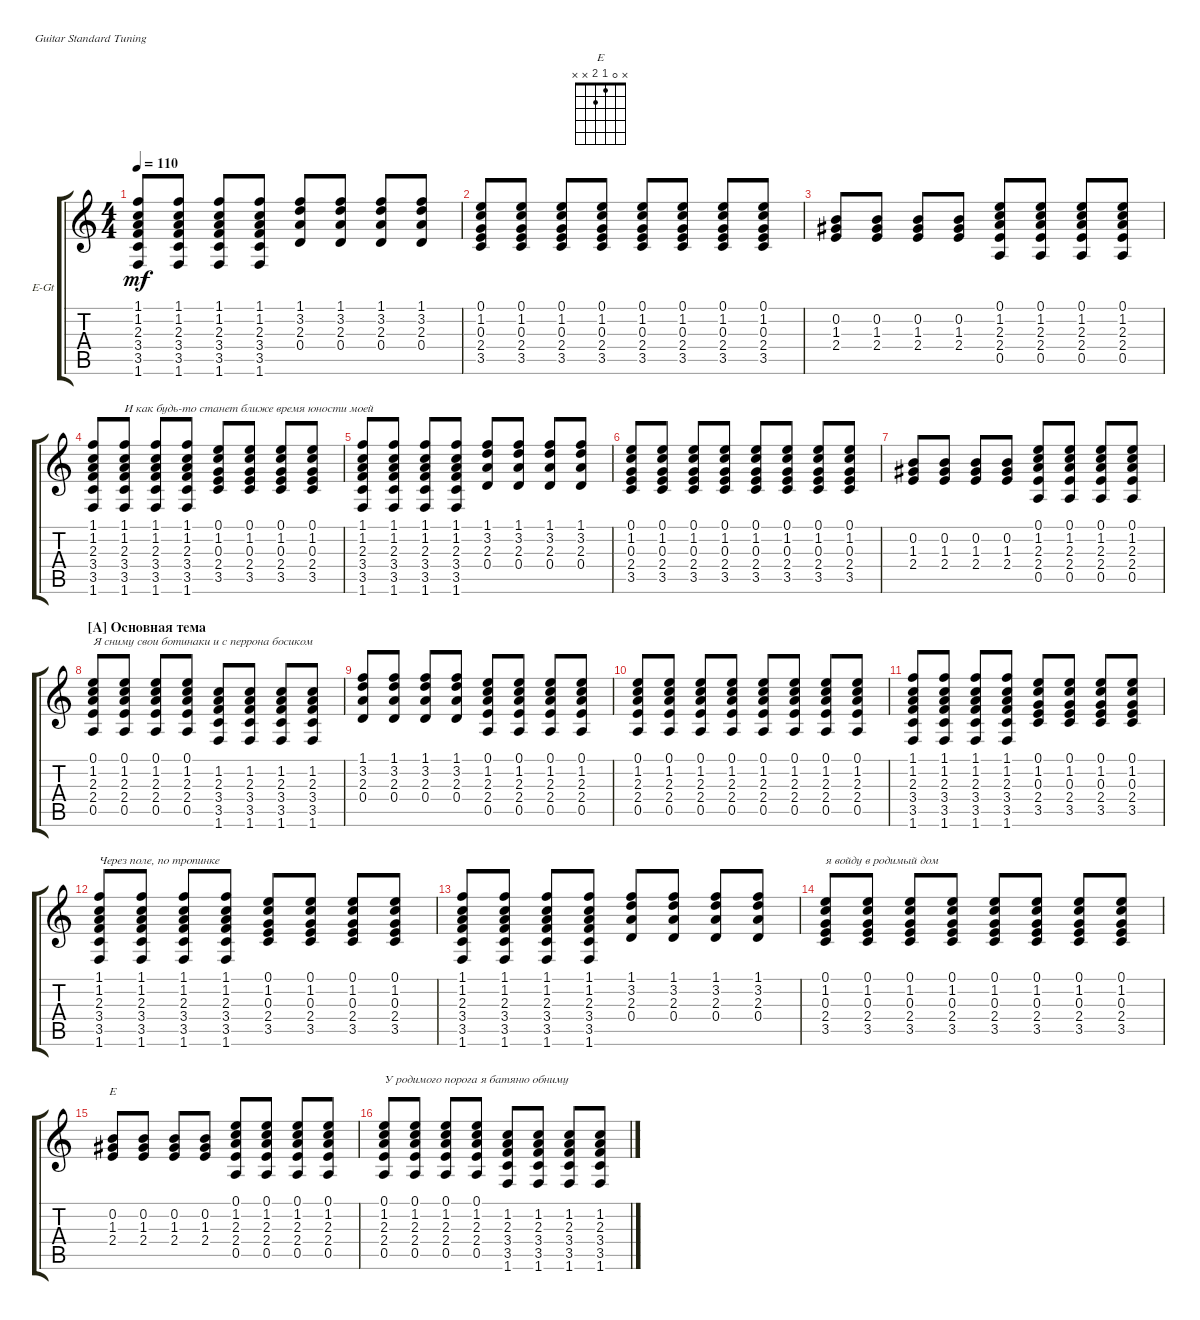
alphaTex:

\defaultSystemsLayout 4
\bracketExtendMode groupsimilarinstruments
\firstSystemTrackNameOrientation horizontal
\otherSystemsTrackNameOrientation horizontal
\track ("Electric Guitar (Clean)" "E-Gt") {instrument electricguitarclean}
\staff {score tabs}
\tuning (E4 B3 G3 D3 A2 E2)
\chord ("E" x 0 1 2 x x)
\ts (4 4)
\tempo 110
\clef g2
\ks c
(1.6 3.5 3.4 2.3 1.2 1.1).8{dy mf} (1.6 3.5 3.4 2.3 1.2 1.1).8 (1.6 3.5 3.4 2.3 1.2 1.1).8 (1.6 3.5 3.4 2.3 1.2 1.1).8 (0.4 2.3 3.2 1.1).8 (0.4 2.3 3.2 1.1).8 (0.4 2.3 3.2 1.1).8 (0.4 2.3 3.2 1.1).8 |
(3.5 2.4 0.3 1.2 0.1).8 (3.5 2.4 0.3 1.2 0.1).8 (3.5 2.4 0.3 1.2 0.1).8 (3.5 2.4 0.3 1.2 0.1).8 (3.5 2.4 0.3 1.2 0.1).8 (3.5 2.4 0.3 1.2 0.1).8 (3.5 2.4 0.3 1.2 0.1).8 (3.5 2.4 0.3 1.2 0.1).8 |
(2.4 1.3 0.2).8 (2.4 1.3 0.2).8 (2.4 1.3 0.2).8 (2.4 1.3 0.2).8 (0.5 2.4 2.3 1.2 0.1).8 (0.5 2.4 2.3 1.2 0.1).8 (0.5 2.4 2.3 1.2 0.1).8 (0.5 2.4 2.3 1.2 0.1).8 |
(1.6 3.5 3.4 2.3 1.2 1.1).8 (1.6 3.5 3.4 2.3 1.2 1.1).8{txt "И как будь-то станет ближе время юности моей"} (1.6 3.5 3.4 2.3 1.2 1.1).8 (1.6 3.5 3.4 2.3 1.2 1.1).8 (3.5 2.4 0.3 1.2 0.1).8 (3.5 2.4 0.3 1.2 0.1).8 (3.5 2.4 0.3 1.2 0.1).8 (3.5 2.4 0.3 1.2 0.1).8 |
(1.6 3.5 3.4 2.3 1.2 1.1).8 (1.6 3.5 3.4 2.3 1.2 1.1).8 (1.6 3.5 3.4 2.3 1.2 1.1).8 (1.6 3.5 3.4 2.3 1.2 1.1).8 (0.4 2.3 3.2 1.1).8 (0.4 2.3 3.2 1.1).8 (0.4 2.3 3.2 1.1).8 (0.4 2.3 3.2 1.1).8 |
(3.5 2.4 0.3 1.2 0.1).8 (3.5 2.4 0.3 1.2 0.1).8 (3.5 2.4 0.3 1.2 0.1).8 (3.5 2.4 0.3 1.2 0.1).8 (3.5 2.4 0.3 1.2 0.1).8 (3.5 2.4 0.3 1.2 0.1).8 (3.5 2.4 0.3 1.2 0.1).8 (3.5 2.4 0.3 1.2 0.1).8 |
(2.4 1.3 0.2).8 (2.4 1.3 0.2).8 (2.4 1.3 0.2).8 (2.4 1.3 0.2).8 (0.5 2.4 2.3 1.2 0.1).8 (0.5 2.4 2.3 1.2 0.1).8 (0.5 2.4 2.3 1.2 0.1).8 (0.5 2.4 2.3 1.2 0.1).8 |
\section ("A" "Основная тема")
(0.5 2.4 2.3 1.2 0.1).8{txt "Я сниму свои ботинaки и с перрона босиком"} (0.5 2.4 2.3 1.2 0.1).8 (0.5 2.4 2.3 1.2 0.1).8 (0.5 2.4 2.3 1.2 0.1).8 (1.6 3.5 3.4 2.3 1.2).8 (1.6 3.5 3.4 2.3 1.2).8 (1.6 3.5 3.4 2.3 1.2).8 (1.6 3.5 3.4 2.3 1.2).8 |
(0.4 2.3 3.2 1.1).8 (0.4 2.3 3.2 1.1).8 (0.4 2.3 3.2 1.1).8 (0.4 2.3 3.2 1.1).8 (0.5 2.4 2.3 1.2 0.1).8 (0.5 2.4 2.3 1.2 0.1).8 (0.5 2.4 2.3 1.2 0.1).8 (0.5 2.4 2.3 1.2 0.1).8 |
(0.5 2.4 2.3 1.2 0.1).8 (0.5 2.4 2.3 1.2 0.1).8 (0.5 2.4 2.3 1.2 0.1).8 (0.5 2.4 2.3 1.2 0.1).8 (0.5 2.4 2.3 1.2 0.1).8 (0.5 2.4 2.3 1.2 0.1).8 (0.5 2.4 2.3 1.2 0.1).8 (0.5 2.4 2.3 1.2 0.1).8 |
(1.6 3.5 3.4 2.3 1.2 1.1).8 (1.6 3.5 3.4 2.3 1.2 1.1).8 (1.6 3.5 3.4 2.3 1.2 1.1).8 (1.6 3.5 3.4 2.3 1.2 1.1).8 (3.5 2.4 0.3 1.2 0.1).8 (3.5 2.4 0.3 1.2 0.1).8 (3.5 2.4 0.3 1.2 0.1).8 (3.5 2.4 0.3 1.2 0.1).8 |
(1.6 3.5 3.4 2.3 1.2 1.1).8{txt "Через поле, по тропинке"} (1.6 3.5 3.4 2.3 1.2 1.1).8 (1.6 3.5 3.4 2.3 1.2 1.1).8 (1.6 3.5 3.4 2.3 1.2 1.1).8 (3.5 2.4 0.3 1.2 0.1).8 (3.5 2.4 0.3 1.2 0.1).8 (3.5 2.4 0.3 1.2 0.1).8 (3.5 2.4 0.3 1.2 0.1).8 |
(1.6 3.5 3.4 2.3 1.2 1.1).8 (1.6 3.5 3.4 2.3 1.2 1.1).8 (1.6 3.5 3.4 2.3 1.2 1.1).8 (1.6 3.5 3.4 2.3 1.2 1.1).8 (0.4 2.3 3.2 1.1).8 (0.4 2.3 3.2 1.1).8 (0.4 2.3 3.2 1.1).8 (0.4 2.3 3.2 1.1).8 |
(3.5 2.4 0.3 1.2 0.1).8{txt "я войду в родимый дом"} (3.5 2.4 0.3 1.2 0.1).8 (3.5 2.4 0.3 1.2 0.1).8 (3.5 2.4 0.3 1.2 0.1).8 (3.5 2.4 0.3 1.2 0.1).8 (3.5 2.4 0.3 1.2 0.1).8 (3.5 2.4 0.3 1.2 0.1).8 (3.5 2.4 0.3 1.2 0.1).8 |
(2.4 1.3 0.2).8{ch "E"} (2.4 1.3 0.2).8 (2.4 1.3 0.2).8 (2.4 1.3 0.2).8 (0.5 2.4 2.3 1.2 0.1).8 (0.5 2.4 2.3 1.2 0.1).8 (0.5 2.4 2.3 1.2 0.1).8 (0.5 2.4 2.3 1.2 0.1).8 |
(0.5 2.4 2.3 1.2 0.1).8{txt "У родимого порога я батяню обниму"} (0.5 2.4 2.3 1.2 0.1).8 (0.5 2.4 2.3 1.2 0.1).8 (0.5 2.4 2.3 1.2 0.1).8 (1.6 3.5 3.4 2.3 1.2).8 (1.6 3.5 3.4 2.3 1.2).8 (1.6 3.5 3.4 2.3 1.2).8 (1.6 3.5 3.4 2.3 1.2).8
